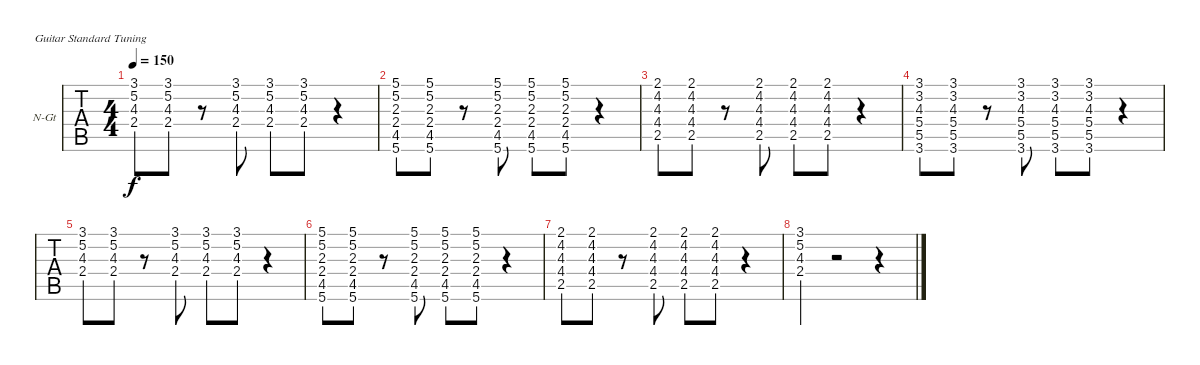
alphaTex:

\bracketExtendMode groupsimilarinstruments
\firstSystemTrackNameOrientation horizontal
\otherSystemsTrackNameOrientation horizontal
\track ("Guitar" "N-Gt") {instrument acousticguitarnylon}
\staff {tabs}
\tuning (E4 B3 G3 D3 A2 E2)
\ts (4 4)
\tempo 150
\clef g2
\ks c
(3.1 5.2 4.3 2.4).8{dy f} (3.1 5.2 4.3 2.4).8 r.8 (3.1 5.2 4.3 2.4).8 (3.1 5.2 4.3 2.4).8 (3.1 5.2 4.3 2.4).8 r.4 |
(5.1 5.2 2.3 2.4 4.5 5.6).8 (5.1 5.2 2.3 2.4 4.5 5.6).8 r.8 (5.1 5.2 2.3 2.4 4.5 5.6).8 (5.1 5.2 2.3 2.4 4.5 5.6).8 (5.1 5.2 2.3 2.4 4.5 5.6).8 r.4 |
(2.1 4.2 4.3 4.4 2.5).8 (2.1 4.2 4.3 4.4 2.5).8 r.8 (2.1 4.2 4.3 4.4 2.5).8 (2.1 4.2 4.3 4.4 2.5).8 (2.1 4.2 4.3 4.4 2.5).8 r.4 |
(3.1 3.2 4.3 5.4 5.5 3.6).8 (3.1 3.2 4.3 5.4 5.5 3.6).8 r.8 (3.1 3.2 4.3 5.4 5.5 3.6).8 (3.1 3.2 4.3 5.4 5.5 3.6).8 (3.1 3.2 4.3 5.4 5.5 3.6).8 r.4 |
(3.1 5.2 4.3 2.4).8 (3.1 5.2 4.3 2.4).8 r.8 (3.1 5.2 4.3 2.4).8 (3.1 5.2 4.3 2.4).8 (3.1 5.2 4.3 2.4).8 r.4 |
(5.1 5.2 2.3 2.4 4.5 5.6).8 (5.1 5.2 2.3 2.4 4.5 5.6).8 r.8 (5.1 5.2 2.3 2.4 4.5 5.6).8 (5.1 5.2 2.3 2.4 4.5 5.6).8 (5.1 5.2 2.3 2.4 4.5 5.6).8 r.4 |
(2.1 4.2 4.3 4.4 2.5).8 (2.1 4.2 4.3 4.4 2.5).8 r.8 (2.1 4.2 4.3 4.4 2.5).8 (2.1 4.2 4.3 4.4 2.5).8 (2.1 4.2 4.3 4.4 2.5).8 r.4 |
(3.1 5.2 4.3 2.4).4 r.2 r.4
